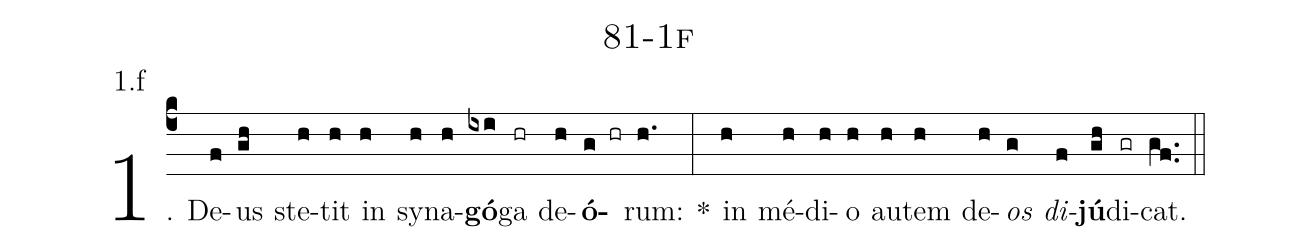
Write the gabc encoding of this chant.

name: 81-1f;
annotation: 1.f;
%%
(c4)1. De(f)us(gh) ste(h)tit(h) in(h) sy(h)na(h)<b>gó</b>(ixi)ga(hr) de(h)<b>ó</b>(g hr)rum:(h.) *(:) in(h) mé(h)di(h)o(h) au(h)tem(h) de(h)<i>os</i>(g) <i>di</i>(f)<b>jú</b>(gh)di(gr)cat.(gf..) (::)
